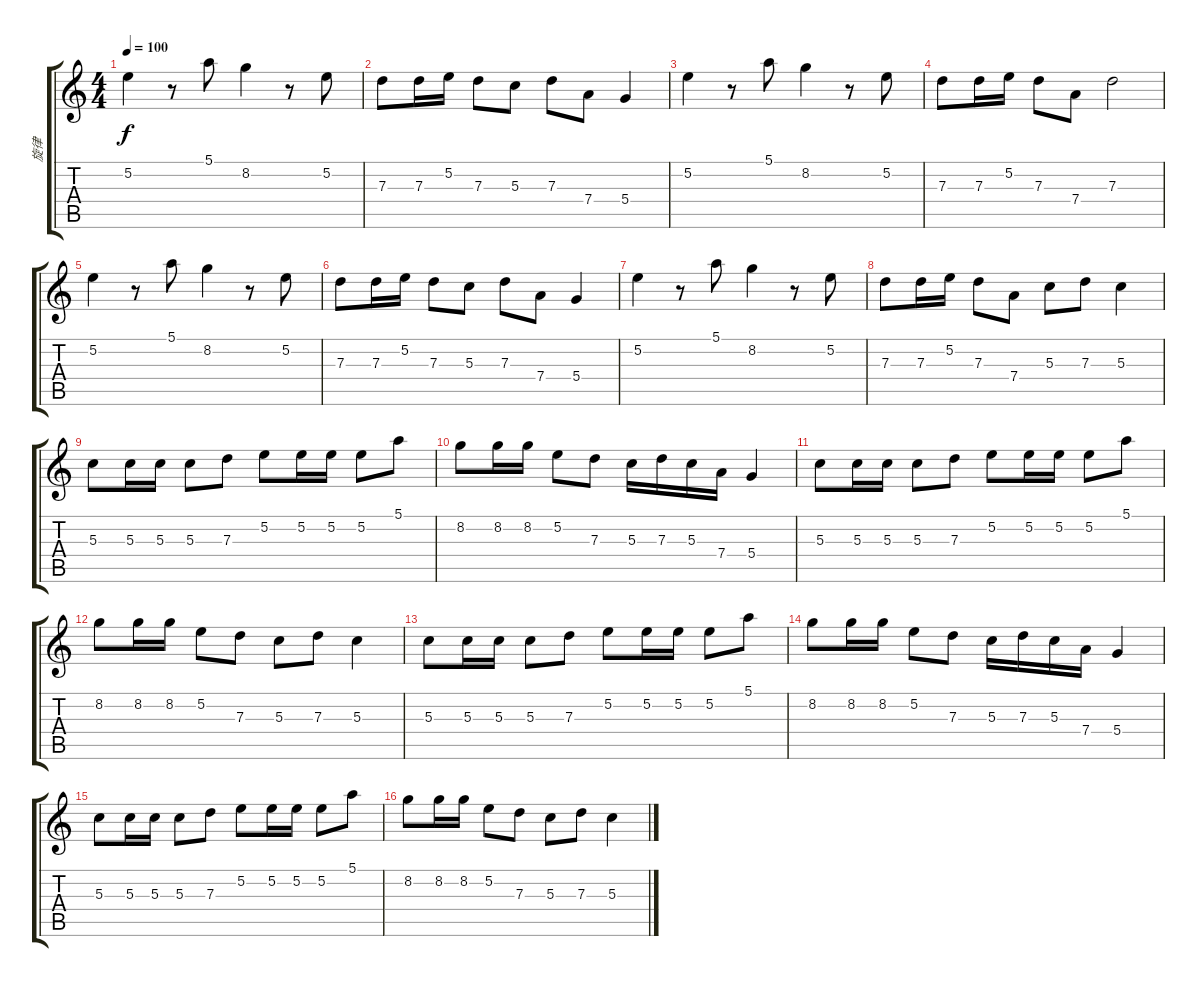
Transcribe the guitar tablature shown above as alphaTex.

\track ("旋律" "旋律") {instrument electricguitarclean}
\staff {score tabs}
\tuning (E4 B3 G3 D3 A2 E2) {hide}
\ts (4 4)
\tempo 100
\clef g2
\ks c
5.2.4{dy f} r.8 5.1.8 8.2.4 r.8 5.2.8 |
7.3.8 7.3.16 5.2.16 7.3.8 5.3.8 7.3.8 7.4.8 5.4.4 |
5.2.4 r.8 5.1.8 8.2.4 r.8 5.2.8 |
7.3.8 7.3.16 5.2.16 7.3.8 7.4.8 7.3.2 |
5.2.4 r.8 5.1.8 8.2.4 r.8 5.2.8 |
7.3.8 7.3.16 5.2.16 7.3.8 5.3.8 7.3.8 7.4.8 5.4.4 |
5.2.4 r.8 5.1.8 8.2.4 r.8 5.2.8 |
7.3.8 7.3.16 5.2.16 7.3.8 7.4.8 5.3.8 7.3.8 5.3.4 |
5.3.8 5.3.16 5.3.16 5.3.8 7.3.8 5.2.8 5.2.16 5.2.16 5.2.8 5.1.8 |
8.2.8 8.2.16 8.2.16 5.2.8 7.3.8 5.3.16 7.3.16 5.3.16 7.4.16 5.4.4 |
5.3.8 5.3.16 5.3.16 5.3.8 7.3.8 5.2.8 5.2.16 5.2.16 5.2.8 5.1.8 |
8.2.8 8.2.16 8.2.16 5.2.8 7.3.8 5.3.8 7.3.8 5.3.4 |
5.3.8 5.3.16 5.3.16 5.3.8 7.3.8 5.2.8 5.2.16 5.2.16 5.2.8 5.1.8 |
8.2.8 8.2.16 8.2.16 5.2.8 7.3.8 5.3.16 7.3.16 5.3.16 7.4.16 5.4.4 |
5.3.8 5.3.16 5.3.16 5.3.8 7.3.8 5.2.8 5.2.16 5.2.16 5.2.8 5.1.8 |
8.2.8 8.2.16 8.2.16 5.2.8 7.3.8 5.3.8 7.3.8 5.3.4
